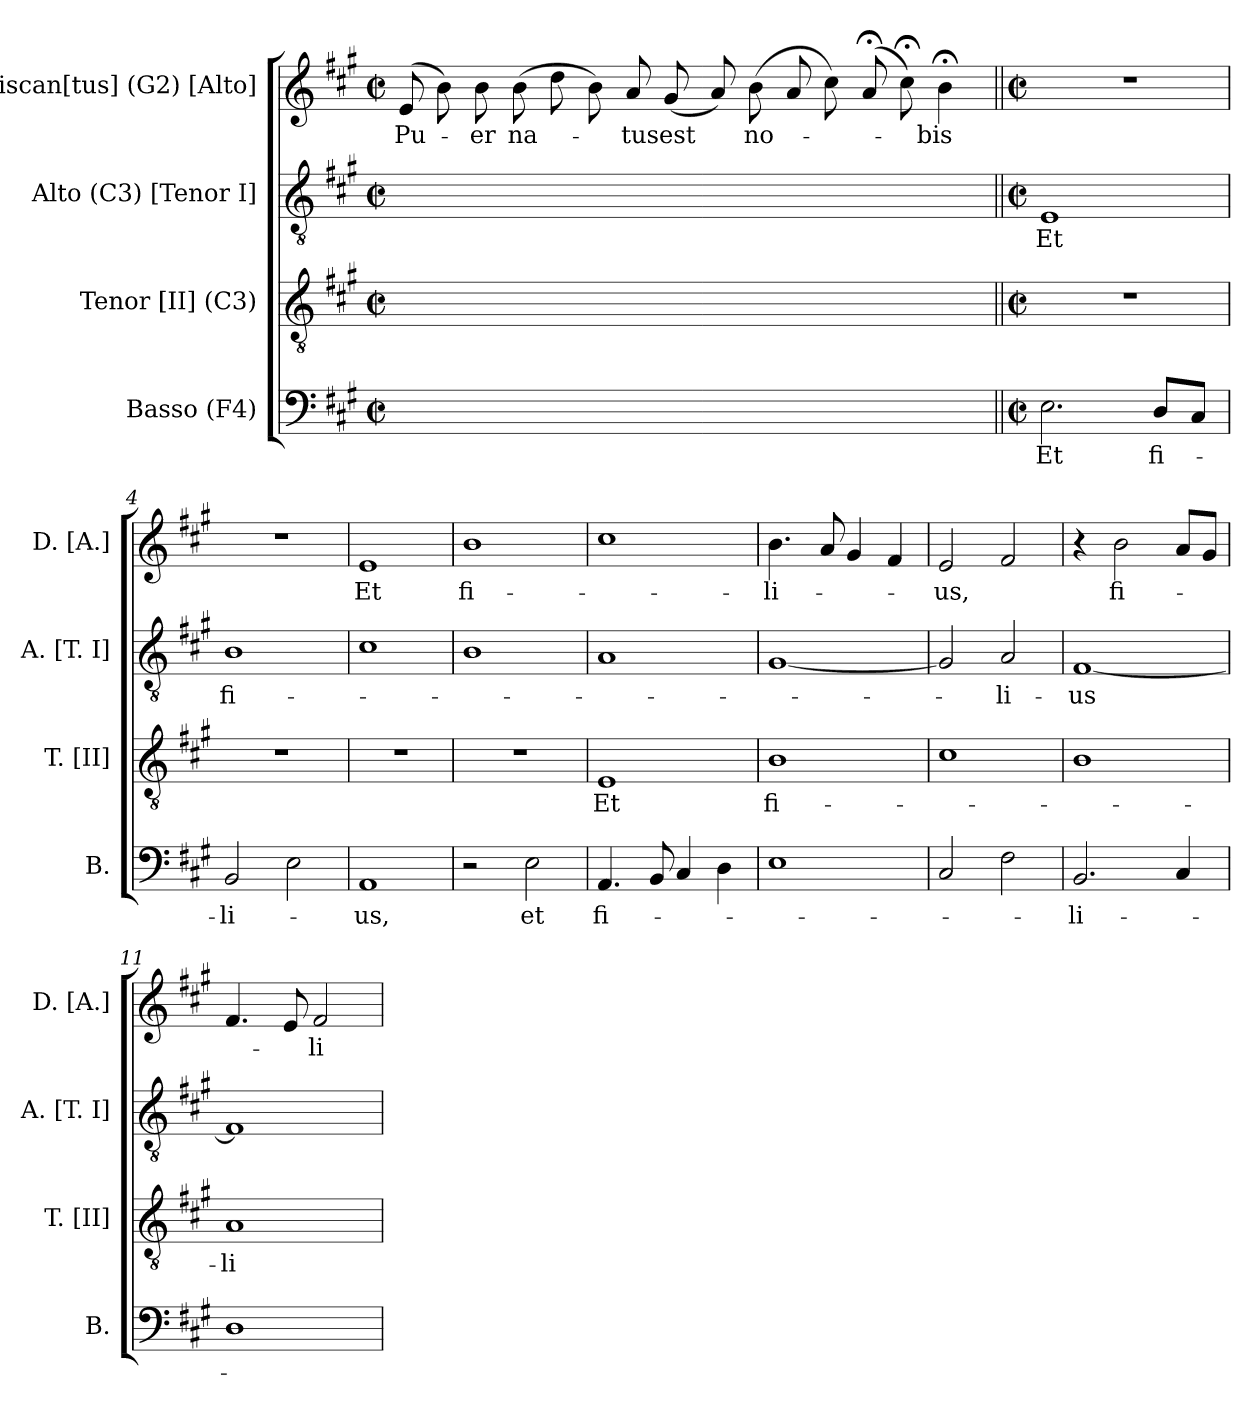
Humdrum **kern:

**kern	**text	**kern	**text	**kern	**text	**kern	**text
*part4	*part4	*part3	*part3	*part2	*part2	*part1	*part1
*staff4	*staff4	*staff3	*staff3	*staff2	*staff2	*staff1	*staff1
*I"Basso (F4)	*	*I"Tenor [II] (C3)	*	*I"Alto (C3) [Tenor I]	*	*I"Discan[tus] (G2) [Alto]	*
*I'B.	*	*I'T. [II]	*	*I'A. [T. I]	*	*I'D. [A.]	*
!!LO:PB:g=z
*clefF4	*	*clefGv2	*	*clefGv2	*	*clefG2	*
*	*	*ITrd7c12	*	*ITrd7c12	*	*	*
*k[f#c#g#]	*	*k[f#c#g#]	*	*k[f#c#g#]	*	*k[f#c#g#]	*
*A:	*	*A:	*	*A:	*	*A:	*
*M2/2	*	*M2/2	*	*M2/2	*	*M2/2	*
*met(c|)	*	*met(c|)	*	*met(c|)	*	*met(c|)	*
=1	=1	=1	=1	=1	=1	=1	=1
!	!	!	!	!	!	!	!LO:LY:b:color=#000000
1ryy	.	1ryy	.	1ryy	.	(8ei/	Pu-
.	.	.	.	.	.	8bi\)	.
!	!	!	!	!	!	!	!LO:LY:b:color=#000000
.	.	.	.	.	.	8bi\	-er
!	!	!	!	!	!	!	!LO:LY:b:color=#000000
.	.	.	.	.	.	(8bi\	na-
.	.	.	.	.	.	8ddi\	.
.	.	.	.	.	.	8bi\)	.
!	!	!	!	!	!	!	!LO:LY:b:color=#000000
.	.	.	.	.	.	8ai/	-tus
!	!	!	!	!	!	!	!LO:LY:b:color=#000000
.	.	.	.	.	.	(8g#i/	est
=2-	=2-	=2-	=2-	=2-	=2-	=2-	=2-
1ryy	.	1ryy	.	1ryy	.	8ai/)	.
!	!	!	!	!	!	!	!LO:LY:b:color=#000000
.	.	.	.	.	.	(8bi\	no-
.	.	.	.	.	.	8ai/	.
.	.	.	.	.	.	8cc#i\)	.
.	.	.	.	.	.	(8a;i/	.
.	.	.	.	.	.	8cc#;i\)	.
!	!	!	!	!	!	!	!LO:LY:b:color=#000000
.	.	.	.	.	.	4b;i\	-bis
=3||	=3||	=3||	=3||	=3||	=3||	=3||	=3||
*M2/2	*	*M2/2	*	*M2/2	*	*M2/2	*
*met(c|)	*	*met(c|)	*	*met(c|)	*	*met(c|)	*
!	!LO:LY:b:color=#000000	!	!	!	!	!	!
!	!	!	!	!	!LO:LY:b:color=#000000	!	!
2.Ei\	Et	1r	.	1EEi	Et	1r	.
!	!LO:LY:b:color=#000000	!	!	!	!	!	!
8Di/L	fi-	.	.	.	.	.	.
8C#i/J	.	.	.	.	.	.	.
=4	=4	=4	=4	=4	=4	=4	=4
!	!LO:LY:b:color=#000000	!	!	!	!	!	!
!	!	!	!	!	!LO:LY:b:color=#000000	!	!
2BBi/	-li-	1r	.	1BBi	fi-	1r	.
2Ei\	.	.	.	.	.	.	.
=5	=5	=5	=5	=5	=5	=5	=5
!	!LO:LY:b:color=#000000	!	!	!	!	!	!
!	!	!	!	!	!	!	!LO:LY:b:color=#000000
1AAi	-us,	1r	.	1C#i	.	1ei	Et
=6	=6	=6	=6	=6	=6	=6	=6
!	!	!	!	!	!	!	!LO:LY:b:color=#000000
2r	.	1r	.	1BBi	.	1bi	fi-
!	!LO:LY:b:color=#000000	!	!	!	!	!	!
2Ei\	et	.	.	.	.	.	.
=7	=7	=7	=7	=7	=7	=7	=7
!	!LO:LY:b:color=#000000	!	!	!	!	!	!
!	!	!	!LO:LY:b:color=#000000	!	!	!	!
4.AAi/	fi-	1EEi	Et	1AAi	.	1cc#i	.
8BBi/	.	.	.	.	.	.	.
4C#i/	.	.	.	.	.	.	.
4Di\	.	.	.	.	.	.	.
=8	=8	=8	=8	=8	=8	=8	=8
!	!	!	!LO:LY:b:color=#000000	!	!	!	!
!	!	!	!	!	!	!	!LO:LY:b:color=#000000
1Ei	.	1BBi	fi-	[<1GG#i	.	4.bi\	-li-
.	.	.	.	.	.	8ai/	.
.	.	.	.	.	.	4g#i/	.
.	.	.	.	.	.	4f#i/	.
!!LO:LB:g=z
=9	=9	=9	=9	=9	=9	=9	=9
!	!	!	!	!	!	!	!LO:LY:b:color=#000000
2C#i/	.	1C#i	.	2GG#i/]	.	2ei/	-us,
!	!	!	!	!	!LO:LY:b:color=#000000	!	!
2F#i\	.	.	.	2AAi/	-li-	2f#i/	.
=10	=10	=10	=10	=10	=10	=10	=10
!	!LO:LY:b:color=#000000	!	!	!	!	!	!
!	!	!	!	!	!LO:LY:b:color=#000000	!	!
2.BBi/	-li-	1BBi	.	[<1FF#i	-us	4r	.
!	!	!	!	!	!	!	!LO:LY:b:color=#000000
.	.	.	.	.	.	2bi\	fi-
4C#i/	.	.	.	.	.	8ai/L	.
.	.	.	.	.	.	8g#i/J	.
=11	=11	=11	=11	=11	=11	=11	=11
!	!	!	!LO:LY:b:color=#000000	!	!	!	!
1Di	.	1AAi	-li-	1FF#i]	.	4.f#i/	.
.	.	.	.	.	.	8ei/	.
!	!	!	!	!	!	!	!LO:LY:b:color=#000000
.	.	.	.	.	.	2f#i/	-li-
=	=	=	=	=	=	=	=
*-	*-	*-	*-	*-	*-	*-	*-
